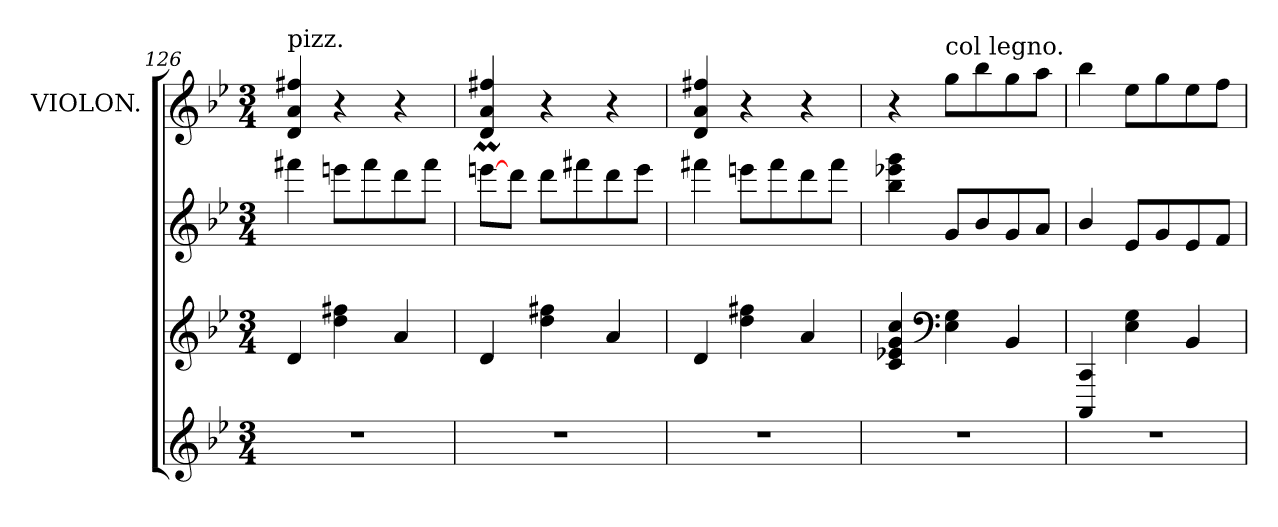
**kern	**kern	**kern	**kern
*part3	*part2	*part2	*part1
*staff4	*staff3	*staff2	*staff1
*	*	*	*I"VIOLON.
*clefG2	*clefG2	*clefG2	*clefG2
*k[b-e-]	*k[b-e-]	*k[b-e-]	*k[b-e-]
*B-:	*B-:	*B-:	*B-:
*M3/4	*M3/4	*M3/4	*M3/4
=126	=126	=126	=126
!	!	!	!LO:TX:a:t=pizz.
!LO:N:vis=1	!	!	!
2.r	4d/	4fff#X\	4d/ 4a/ 4ff#X/
.	4dd\ 4ff#X\	8eeen\L	4r
.	.	8fff#\	.
.	4a/	8ddd\	4r
.	.	8fff#\J	.
=127	=127	=127	=127
!LO:N:vis=1	!	!	!
2.r	4d/	[>8eeenm\L	4d/ 4a/ 4ff#X/
.	.	8ddd\J	.
.	4dd\ 4ff#X\	8ddd\L	4r
.	.	8fff#X\	.
.	4a/	8ddd\	4r
.	.	8eee\J	.
=128	=128	=128	=128
!LO:N:vis=1	!	!	!
2.r	4d/	4fff#X\	4d/ 4a/ 4ff#X/
.	4dd\ 4ff#X\	8eeen\L	4r
.	.	8fff#\	.
.	4a/	8ddd\	4r
.	.	8fff#\J	.
=129	=129	=129	=129
!LO:N:vis=1	!	!	!
2.r	4c/ 4e-X/ 4g/ 4cc/	4bb-\ 4eee-X\ 4ggg\	4r
*	*clefF4	*	*
!	!	!	!LO:TX:a:t=col legno.
.	4E-\ 4G\	8g/L	8gg\L
.	.	8b-/	8bb-\
.	4BB-/	8g/	8gg\
.	.	8a/J	8aa\J
=130	=130	=130	=130
!LO:N:vis=1	!	!	!
2.r	4CCC/ 4CC/	4b-/	4bb-\
.	4E-\ 4G\	8e-/L	8ee-\L
.	.	8g/	8gg\
.	4BB-/	8e-/	8ee-\
.	.	8f/J	8ff\J
=	=	=	=
*-	*-	*-	*-
